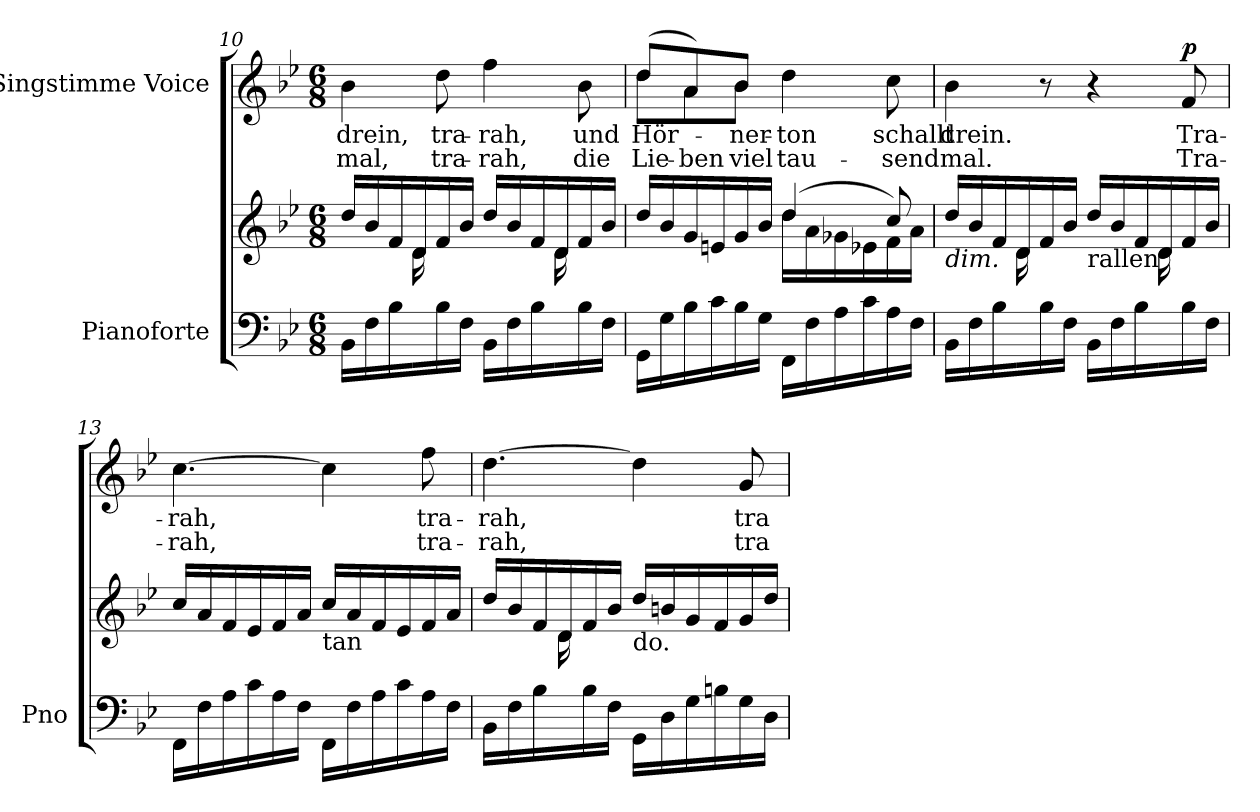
**kern	**kern	**kern	**text	**text	**dynam
*part2	*part2	*part1	*part1	*part1	*part1
*staff3	*staff2	*staff1	*staff1	*staff1	*staff1
*I"Pianoforte	*	*I"Singstimme Voice	*	*	*
*I'Pno	*	*	*	*	*
*clefF4	*clefG2	*clefG2	*	*	*
*k[b-e-]	*k[b-e-]	*k[b-e-]	*	*	*
*M6/8	*M6/8	*M6/8	*	*	*
=10	=10	=10	=10	=10	=10
*	*^	*	*	*	*
16BB-\LL	16dd/LL	8.ryy	4b-\	drein,	mal,	.
16F\	16b-/	.	.	.	.	.
16B-\	16f/	.	.	.	.	.
16ryy	16d/	16d\	.	.	.	.
16B-\	16f/	16ryy	8dd\	tra-	tra-	.
*	*v	*v	*	*	*	*
16F\JJ	16b-/JJ	.	.	.	.
16BB-\LL	16dd/LL	4ff\	-rah,	-rah,	.
16F\	16b-/	.	.	.	.
16B-\	16f/	.	.	.	.
*	*^	*	*	*	*
16ryy	16d/	16d\	.	.	.	.
16B-\	16f/	8ryy	8b-\	und	die	.
16F\JJ	16b-/JJ	.	.	.	.	.
=11	=11	=11	=11	=11	=11	=11
*	*	*	*^	*	*	*
16GG\LL	16dd/LL	4.ryy	(8dd/L	8dd\L	Hör-	Lie-	.
16G\	16b-/	.	.	.	.	.	.
16B-\	16g/	.	8a/)	8a\	.	-ben	.
16c\	16en/	.	.	.	.	.	.
16B-\	16g/	.	8b-/J	8b-\J	-ner-	viel	.
16G\JJ	16b-/JJ	.	.	.	.	.	.
16FF\LL	(4dd/	16dd\LL	4dd\	4ryy	-ton	tau-	.
16F\	.	16a\	.	.	.	.	.
16A\	.	16g-X\	.	.	.	.	.
16c\	.	16e-X\	.	.	.	.	.
16A\	8cc/)	16f\	8cc\	8ryy	schallt	-send	.
16F\JJ	.	16a\JJ	.	.	.	.	.
*	*	*	*v	*v	*	*	*
=12	=12	=12	=12	=12	=12	=12
!	!LO:TX:b:i:t=dim.	!	!	!	!	!
16BB-\LL	16dd/LL	8.ryy	4b-\	drein.	mal.	.
16F\	16b-/	.	.	.	.	.
16B-\	16f/	.	.	.	.	.
16ryy	16d/	16d\	.	.	.	.
16B-\	16f/	16ryy	8r	.	.	.
*	*v	*v	*	*	*	*
16F\JJ	16b-/JJ	.	.	.	.
!	!LO:TX:b:t=rallen	!	!	!	!
16BB-\LL	16dd/LL	4r	.	.	.
16F\	16b-/	.	.	.	.
16B-\	16f/	.	.	.	.
*	*^	*	*	*	*
16ryy	16d/	16d\	.	.	.	.
!	!	!	!	!	!	!LO:DY:a
16B-\	16f/	8ryy	8f/	Tra-	Tra-	p
16F\JJ	16b-/JJ	.	.	.	.	.
*	*v	*v	*	*	*	*
=13	=13	=13	=13	=13	=13
16FF\LL	16cc/LL	[4.cc\	-rah,	-rah,	.
16F\	16a/	.	.	.	.
16A\	16f/	.	.	.	.
16c\	16e-/	.	.	.	.
16A\	16f/	.	.	.	.
16F\JJ	16a/JJ	.	.	.	.
!	!LO:TX:b:t=tan	!	!	!	!
16FF\LL	16cc/LL	4cc\]	.	.	.
16F\	16a/	.	.	.	.
16A\	16f/	.	.	.	.
16c\	16e-/	.	.	.	.
16A\	16f/	8ff\	tra-	tra-	.
16F\JJ	16a/JJ	.	.	.	.
=14	=14	=14	=14	=14	=14
*	*^	*	*	*	*
16BB-\LL	16dd/LL	8.ryy	[4.dd\	-rah,	-rah,	.
16F\	16b-/	.	.	.	.	.
16B-\	16f/	.	.	.	.	.
16ryy	16d/	16d\	.	.	.	.
16B-\	16f/	2ryy	.	.	.	.
16F\JJ	16b-/JJ	.	.	.	.	.
!	!LO:TX:b:t=do.	!	!	!	!	!
16GG\LL	16dd/LL	.	4dd\]	.	.	.
16D\	16bn/	.	.	.	.	.
16G\	16g/	.	.	.	.	.
16Bn\	16f/	.	.	.	.	.
16G\	16g/	.	8g/	tra-	tra-	.
16D\JJ	16dd/JJ	.	.	.	.	.
*	*v	*v	*	*	*	*
=	=	=	=	=	=
*-	*-	*-	*-	*-	*-
